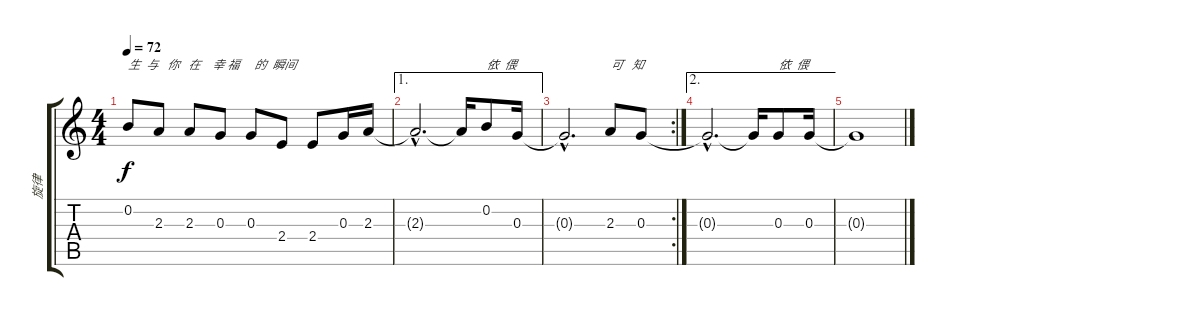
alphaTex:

\track ("旋律" "旋律") {instrument acousticguitarsteel}
\staff {score tabs}
\tuning (E4 B3 G3 D3 A2 E2) {hide}
\ts (4 4)
\tempo 72
\clef g2
\ks c
0.2.8{txt "生  与   你   在    幸 福     的  瞬间" dy f} 2.3.8 2.3.8 0.3.8 0.3.8 2.4.8 2.4.8 0.3.16 2.3.16 |
\ae 1
2.3{hac t}.2{d} 2.3{t}.16 0.2.8{txt "依  偎"} 0.3.16 |
\rc 2
0.3{hac t}.2{d} 2.3.8{txt "可   知"} 0.3.8 |
\ae 2
0.3{hac t}.2{d} 0.3{t}.16 0.3.8{txt "依  偎"} 0.3.16 |
0.3{t}.1
